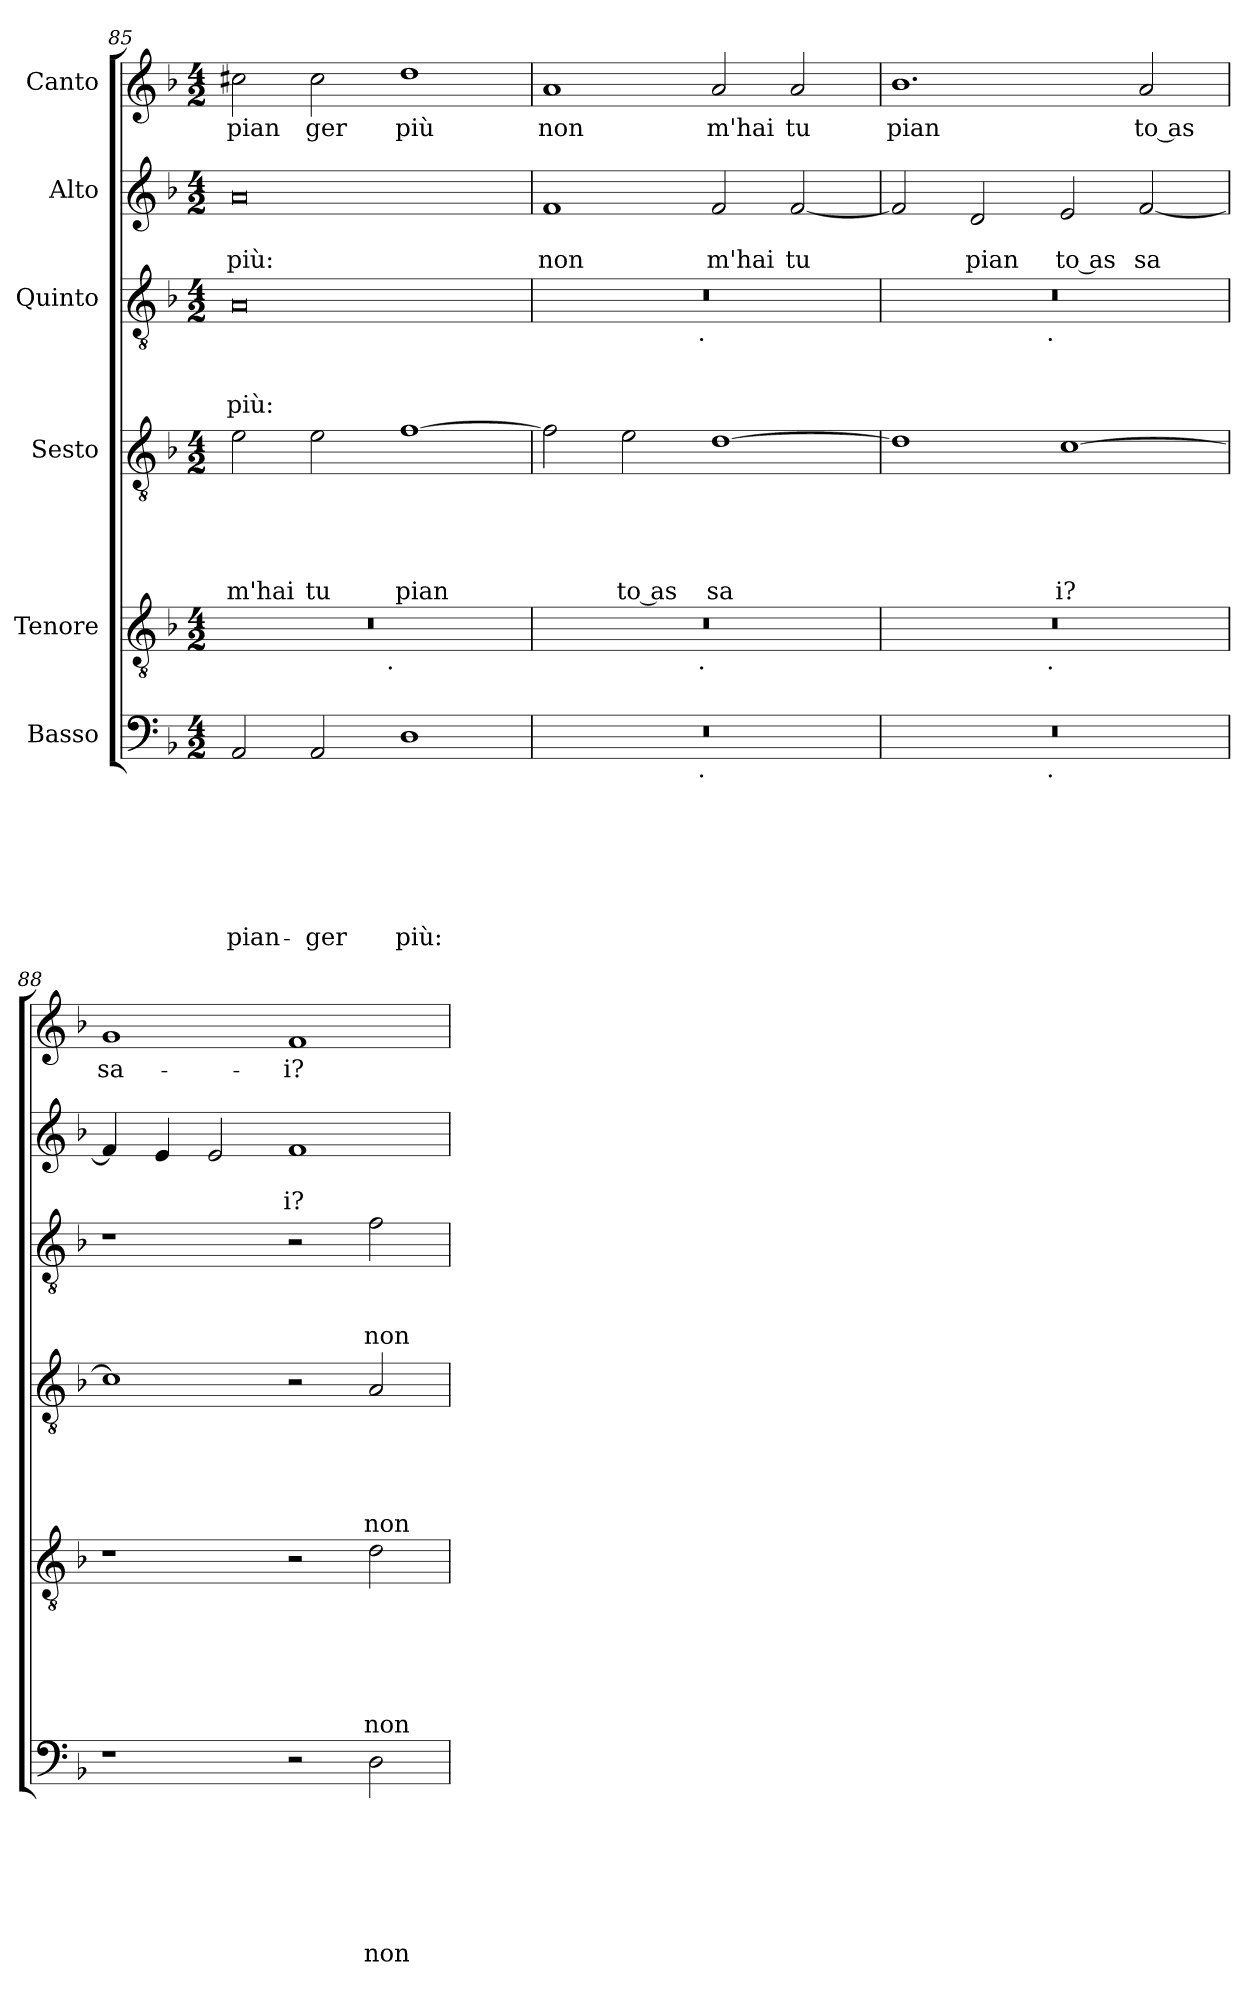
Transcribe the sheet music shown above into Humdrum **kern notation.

**kern	**text	**text	**text	**text	**text	**text	**text	**kern	**text	**text	**text	**text	**text	**text	**kern	**text	**text	**text	**text	**text	**kern	**text	**text	**text	**kern	**text	**text	**kern	**text
*part6	*part6	*part6	*part6	*part6	*part6	*part6	*part6	*part5	*part5	*part5	*part5	*part5	*part5	*part5	*part4	*part4	*part4	*part4	*part4	*part4	*part3	*part3	*part3	*part3	*part2	*part2	*part2	*part1	*part1
*staff6	*staff6	*staff6	*staff6	*staff6	*staff6	*staff6	*staff6	*staff5	*staff5	*staff5	*staff5	*staff5	*staff5	*staff5	*staff4	*staff4	*staff4	*staff4	*staff4	*staff4	*staff3	*staff3	*staff3	*staff3	*staff2	*staff2	*staff2	*staff1	*staff1
*I"Basso	*	*	*	*	*	*	*	*I"Tenore	*	*	*	*	*	*	*I"Sesto	*	*	*	*	*	*I"Quinto	*	*	*	*I"Alto	*	*	*I"Canto	*
*clefF4	*	*	*	*	*	*	*	*clefGv2	*	*	*	*	*	*	*clefGv2	*	*	*	*	*	*clefGv2	*	*	*	*clefG2	*	*	*clefG2	*
*ITrd-3c-5	*	*	*	*	*	*	*	*ITrd-3c-5	*	*	*	*	*	*	*	*	*	*	*	*	*ITrd-3c-5	*	*	*	*ITrd-3c-5	*	*	*ITrd-3c-5	*
*k[b-e-]	*	*	*	*	*	*	*	*k[b-e-]	*	*	*	*	*	*	*k[b-]	*	*	*	*	*	*k[b-e-]	*	*	*	*k[b-e-]	*	*	*k[b-e-]	*
*B-:	*	*	*	*	*	*	*	*B-:	*	*	*	*	*	*	*F:	*	*	*	*	*	*B-:	*	*	*	*B-:	*	*	*B-:	*
*M4/2	*	*	*	*	*	*	*	*M4/2	*	*	*	*	*	*	*M4/2	*	*	*	*	*	*M4/2	*	*	*	*M4/2	*	*	*M4/2	*
=85	=85	=85	=85	=85	=85	=85	=85	=85	=85	=85	=85	=85	=85	=85	=85	=85	=85	=85	=85	=85	=85	=85	=85	=85	=85	=85	=85	=85	=85
!	!	!	!	!	!	!	!LO:LY:b	!	!	!	!	!	!	!	!	!	!	!	!	!LO:LY:b	!	!	!	!LO:LY:b	!	!	!LO:LY:b	!	!LO:LY:b
*	*	*	*	*	*	*	*	*^	*	*	*	*	*	*	*	*	*	*	*	*	*	*	*	*	*	*	*	*	*
2D/	.	.	.	.	.	.	pian-	0r	2ryy	.	.	.	.	.	.	2e\	.	.	.	.	m'hai	0d	.	.	più:	0dd	.	più:	2ff#X\	pian
!	!	!	!	!	!	!	!LO:LY:b	!	!	!	!	!	!	!	!	!	!	!	!	!	!LO:LY:b	!	!	!	!	!	!	!	!	!LO:LY:b
2D/	.	.	.	.	.	.	-ger	.	4...ryy	.	.	.	.	.	.	2e\	.	.	.	.	tu	.	.	.	.	.	.	.	2ff#\	ger
!	!	!	!	!	!	!	!	!	!LO:TX:b:t=.	!	!	!	!	!	!	!	!	!	!	!	!	!	!	!	!	!	!	!	!	!
.	.	.	.	.	.	.	.	.	1ryy	.	.	.	.	.	.	.	.	.	.	.	.	.	.	.	.	.	.	.	.	.
!	!	!	!	!	!	!	!LO:LY:b	!	!	!	!	!	!	!	!	!	!	!	!	!	!LO:LY:b	!	!	!	!	!	!	!	!	!LO:LY:b
1G	.	.	.	.	.	.	più:	.	.	.	.	.	.	.	.	[>1f	.	.	.	.	pian	.	.	.	.	.	.	.	1gg	più
.	.	.	.	.	.	.	.	.	32ryy	.	.	.	.	.	.	.	.	.	.	.	.	.	.	.	.	.	.	.	.	.
=86	=86	=86	=86	=86	=86	=86	=86	=86	=86	=86	=86	=86	=86	=86	=86	=86	=86	=86	=86	=86	=86	=86	=86	=86	=86	=86	=86	=86	=86	=86
!	!	!	!	!	!	!	!	!	!	!	!	!	!	!	!	!	!	!	!	!	!	!	!	!	!	!	!	!LO:LY:b	!	!LO:LY:b
*^	*	*	*	*	*	*	*	*	*	*	*	*	*	*	*	*	*	*	*	*	*	*^	*	*	*	*	*	*	*	*
0r	2ryy	.	.	.	.	.	.	.	0r	2ryy	.	.	.	.	.	.	2f\]	.	.	.	.	.	0r	2ryy	.	.	.	1b-	.	non	1dd	non
!	!	!	!	!	!	!	!	!	!	!	!	!	!	!	!	!	!	!	!	!	!	!LO:LY:b:rj	!	!	!	!	!	!	!	!	!	!
.	4...ryy	.	.	.	.	.	.	.	.	4...ryy	.	.	.	.	.	.	2e\	.	.	.	.	to as	.	4...ryy	.	.	.	.	.	.	.	.
!	!	!	!	!	!	!	!	!	!	!	!	!	!	!	!	!	!	!	!	!	!	!	!	!LO:TX:b:t=.	!	!	!	!	!	!	!	!
!	!	!	!	!	!	!	!	!	!	!LO:TX:b:t=.	!	!	!	!	!	!	!	!	!	!	!	!	!	!	!	!	!	!	!	!	!	!
!	!LO:TX:b:t=.	!	!	!	!	!	!	!	!	!	!	!	!	!	!	!	!	!	!	!	!	!	!	!	!	!	!	!	!	!	!	!
.	1ryy	.	.	.	.	.	.	.	.	1ryy	.	.	.	.	.	.	.	.	.	.	.	.	.	1ryy	.	.	.	.	.	.	.	.
!	!	!	!	!	!	!	!	!	!	!	!	!	!	!	!	!	!	!	!	!	!	!LO:LY:b	!	!	!	!	!	!	!	!LO:LY:b	!	!LO:LY:b
.	.	.	.	.	.	.	.	.	.	.	.	.	.	.	.	.	[>1d	.	.	.	.	sa	.	.	.	.	.	2b-/	.	m'hai	2dd/	m'hai
!	!	!	!	!	!	!	!	!	!	!	!	!	!	!	!	!	!	!	!	!	!	!	!	!	!	!	!	!	!	!LO:LY:b	!	!LO:LY:b
.	.	.	.	.	.	.	.	.	.	.	.	.	.	.	.	.	.	.	.	.	.	.	.	.	.	.	.	[<2b-/	.	tu	2dd/	tu
.	32ryy	.	.	.	.	.	.	.	.	32ryy	.	.	.	.	.	.	.	.	.	.	.	.	.	32ryy	.	.	.	.	.	.	.	.
=87	=87	=87	=87	=87	=87	=87	=87	=87	=87	=87	=87	=87	=87	=87	=87	=87	=87	=87	=87	=87	=87	=87	=87	=87	=87	=87	=87	=87	=87	=87	=87	=87
!	!	!	!	!	!	!	!	!	!	!	!	!	!	!	!	!	!	!	!	!	!	!	!	!	!	!	!	!	!	!	!	!LO:LY:b
0r	2ryy	.	.	.	.	.	.	.	0r	2ryy	.	.	.	.	.	.	1d]	.	.	.	.	.	0r	2ryy	.	.	.	2b-/]	.	.	1.ee-	pian
!	!	!	!	!	!	!	!	!	!	!	!	!	!	!	!	!	!	!	!	!	!	!	!	!	!	!	!	!	!	!LO:LY:b	!	!
.	4...ryy	.	.	.	.	.	.	.	.	4...ryy	.	.	.	.	.	.	.	.	.	.	.	.	.	4...ryy	.	.	.	2g/	.	pian	.	.
!	!	!	!	!	!	!	!	!	!	!	!	!	!	!	!	!	!	!	!	!	!	!	!	!LO:TX:b:t=.	!	!	!	!	!	!	!	!
!	!	!	!	!	!	!	!	!	!	!LO:TX:b:t=.	!	!	!	!	!	!	!	!	!	!	!	!	!	!	!	!	!	!	!	!	!	!
!	!LO:TX:b:t=.	!	!	!	!	!	!	!	!	!	!	!	!	!	!	!	!	!	!	!	!	!	!	!	!	!	!	!	!	!	!	!
.	1ryy	.	.	.	.	.	.	.	.	1ryy	.	.	.	.	.	.	.	.	.	.	.	.	.	1ryy	.	.	.	.	.	.	.	.
!	!	!	!	!	!	!	!	!	!	!	!	!	!	!	!	!	!	!	!	!	!	!LO:LY:b	!	!	!	!	!	!	!	!LO:LY:b:rj	!	!
.	.	.	.	.	.	.	.	.	.	.	.	.	.	.	.	.	[>1c	.	.	.	.	i?	.	.	.	.	.	2a/	.	to as	.	.
!	!	!	!	!	!	!	!	!	!	!	!	!	!	!	!	!	!	!	!	!	!	!	!	!	!	!	!	!	!	!LO:LY:b	!	!LO:LY:b:rj
.	.	.	.	.	.	.	.	.	.	.	.	.	.	.	.	.	.	.	.	.	.	.	.	.	.	.	.	[>2b-/	.	sa	2dd/	to as
.	32ryy	.	.	.	.	.	.	.	.	32ryy	.	.	.	.	.	.	.	.	.	.	.	.	.	32ryy	.	.	.	.	.	.	.	.
!!LO:PB:g=z
=88	=88	=88	=88	=88	=88	=88	=88	=88	=88	=88	=88	=88	=88	=88	=88	=88	=88	=88	=88	=88	=88	=88	=88	=88	=88	=88	=88	=88	=88	=88	=88	=88
!	!	!	!	!	!	!	!	!	!	!	!	!	!	!	!	!	!	!	!	!	!	!	!	!	!	!	!	!	!	!	!	!LO:LY:b
*v	*v	*	*	*	*	*	*	*	*	*	*	*	*	*	*	*	*	*	*	*	*	*	*v	*v	*	*	*	*	*	*	*	*
*	*	*	*	*	*	*	*	*v	*v	*	*	*	*	*	*	*	*	*	*	*	*	*	*	*	*	*	*	*	*	*
1r	.	.	.	.	.	.	.	1r	.	.	.	.	.	.	1c]	.	.	.	.	.	1r	.	.	.	4b-/]	.	.	1cc	sa-
.	.	.	.	.	.	.	.	.	.	.	.	.	.	.	.	.	.	.	.	.	.	.	.	.	4a/	.	.	.	.
.	.	.	.	.	.	.	.	.	.	.	.	.	.	.	.	.	.	.	.	.	.	.	.	.	2a/	.	.	.	.
!	!	!	!	!	!	!	!	!	!	!	!	!	!	!	!	!	!	!	!	!	!	!	!	!	!	!	!LO:LY:b	!	!LO:LY:b
2r	.	.	.	.	.	.	.	2r	.	.	.	.	.	.	2r	.	.	.	.	.	2r	.	.	.	1b-	.	i?	1b-	-i?
!	!	!	!	!	!	!	!LO:LY:b	!	!	!	!	!	!	!LO:LY:b	!	!	!	!	!	!LO:LY:b	!	!	!	!LO:LY:b	!	!	!	!	!
2G\	.	.	.	.	.	.	non	2g\	.	.	.	.	.	non	2A/	.	.	.	.	non	2b-\	.	.	non	.	.	.	.	.
=	=	=	=	=	=	=	=	=	=	=	=	=	=	=	=	=	=	=	=	=	=	=	=	=	=	=	=	=	=
*-	*-	*-	*-	*-	*-	*-	*-	*-	*-	*-	*-	*-	*-	*-	*-	*-	*-	*-	*-	*-	*-	*-	*-	*-	*-	*-	*-	*-	*-
